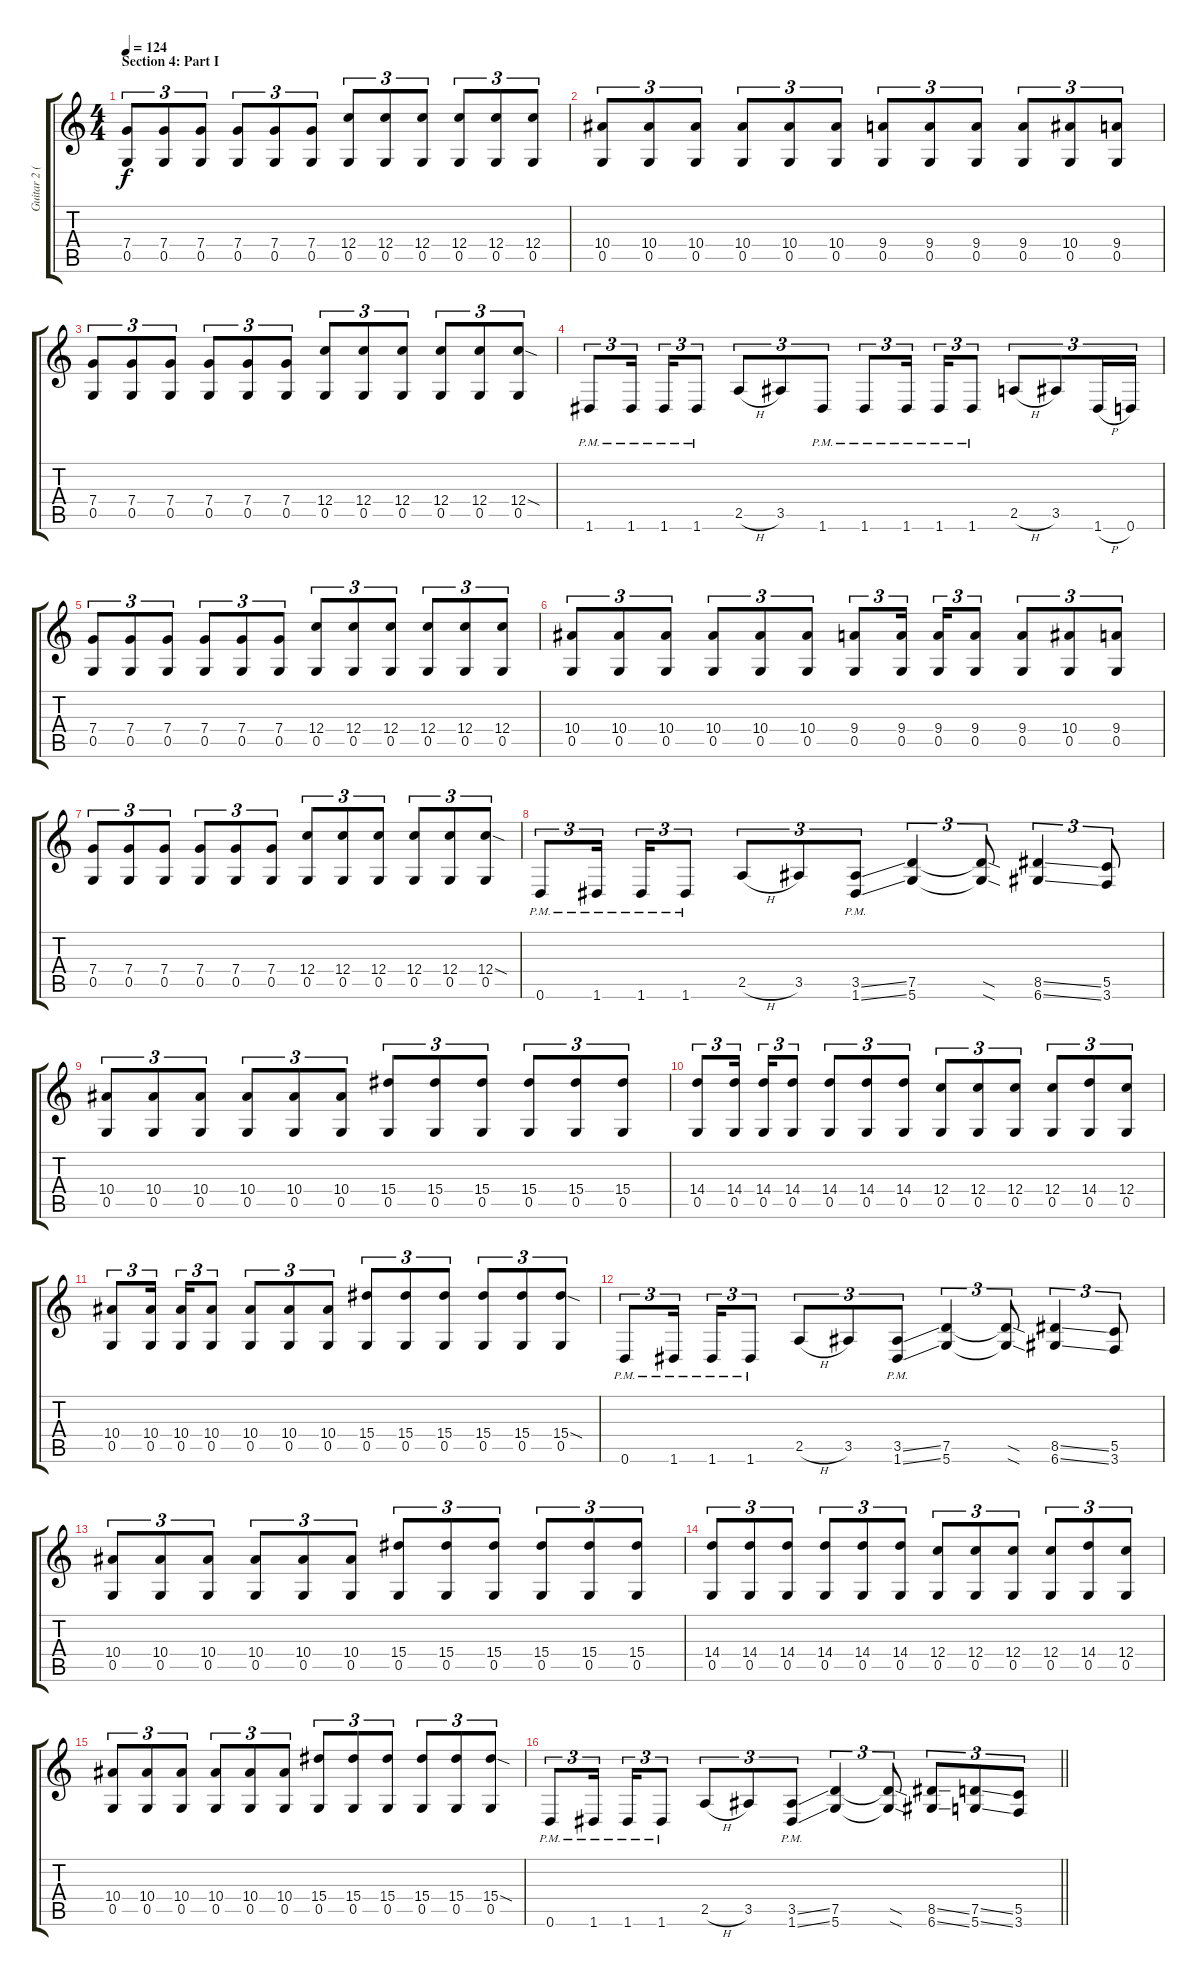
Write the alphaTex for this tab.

\track ("Guitar 2 (Distortion)" "Guitar 2 (") {instrument distortionguitar}
\staff {score tabs}
\tuning (D4 A3 F3 C3 G2 D2) {hide}
\ts (4 4)
\section ("" "Section 4: Part I")
\tempo 124
\clef g2
\ks c
(7.4 0.5).8{tu (3 2) dy f} (7.4 0.5).8{tu (3 2)} (7.4 0.5).8{tu (3 2)} (7.4 0.5).8{tu (3 2)} (7.4 0.5).8{tu (3 2)} (7.4 0.5).8{tu (3 2)} (12.4 0.5).8{tu (3 2)} (12.4 0.5).8{tu (3 2)} (12.4 0.5).8{tu (3 2)} (12.4 0.5).8{tu (3 2)} (12.4 0.5).8{tu (3 2)} (12.4 0.5).8{tu (3 2)} |
(10.4 0.5).8{tu (3 2)} (10.4 0.5).8{tu (3 2)} (10.4 0.5).8{tu (3 2)} (10.4 0.5).8{tu (3 2)} (10.4 0.5).8{tu (3 2)} (10.4 0.5).8{tu (3 2)} (9.4 0.5).8{tu (3 2)} (9.4 0.5).8{tu (3 2)} (9.4 0.5).8{tu (3 2)} (9.4 0.5).8{tu (3 2)} (10.4 0.5).8{tu (3 2)} (9.4 0.5).8{tu (3 2)} |
(7.4 0.5).8{tu (3 2)} (7.4 0.5).8{tu (3 2)} (7.4 0.5).8{tu (3 2)} (7.4 0.5).8{tu (3 2)} (7.4 0.5).8{tu (3 2)} (7.4 0.5).8{tu (3 2)} (12.4 0.5).8{tu (3 2)} (12.4 0.5).8{tu (3 2)} (12.4 0.5).8{tu (3 2)} (12.4 0.5).8{tu (3 2)} (12.4 0.5).8{tu (3 2)} (12.4{sod} 0.5).8{tu (3 2)} |
1.6{pm}.8{tu (3 2)} 1.6{pm}.16{tu (3 2) beam splitsecondary} 1.6{pm}.16{tu (3 2)} 1.6{pm}.8{tu (3 2)} 2.5{h}.8{tu (3 2)} 3.5.8{tu (3 2)} 1.6{pm}.8{tu (3 2)} 1.6{pm}.8{tu (3 2)} 1.6{pm}.16{tu (3 2) beam splitsecondary} 1.6{pm}.16{tu (3 2)} 1.6{pm}.8{tu (3 2)} 2.5{h}.8{tu (3 2)} 3.5.8{tu (3 2)} 1.6{h}.16{tu (3 2)} 0.6.16{tu (3 2)} |
(7.4 0.5).8{tu (3 2)} (7.4 0.5).8{tu (3 2)} (7.4 0.5).8{tu (3 2)} (7.4 0.5).8{tu (3 2)} (7.4 0.5).8{tu (3 2)} (7.4 0.5).8{tu (3 2)} (12.4 0.5).8{tu (3 2)} (12.4 0.5).8{tu (3 2)} (12.4 0.5).8{tu (3 2)} (12.4 0.5).8{tu (3 2)} (12.4 0.5).8{tu (3 2)} (12.4 0.5).8{tu (3 2)} |
(10.4 0.5).8{tu (3 2)} (10.4 0.5).8{tu (3 2)} (10.4 0.5).8{tu (3 2)} (10.4 0.5).8{tu (3 2)} (10.4 0.5).8{tu (3 2)} (10.4 0.5).8{tu (3 2)} (9.4 0.5).8{tu (3 2)} (9.4 0.5).16{tu (3 2) beam splitsecondary} (9.4 0.5).16{tu (3 2)} (9.4 0.5).8{tu (3 2)} (9.4 0.5).8{tu (3 2)} (10.4 0.5).8{tu (3 2)} (9.4 0.5).8{tu (3 2)} |
(7.4 0.5).8{tu (3 2)} (7.4 0.5).8{tu (3 2)} (7.4 0.5).8{tu (3 2)} (7.4 0.5).8{tu (3 2)} (7.4 0.5).8{tu (3 2)} (7.4 0.5).8{tu (3 2)} (12.4 0.5).8{tu (3 2)} (12.4 0.5).8{tu (3 2)} (12.4 0.5).8{tu (3 2)} (12.4 0.5).8{tu (3 2)} (12.4 0.5).8{tu (3 2)} (12.4{sod} 0.5).8{tu (3 2)} |
0.6{pm}.8{tu (3 2)} 1.6{pm}.16{tu (3 2) beam splitsecondary} 1.6{pm}.16{tu (3 2)} 1.6{pm}.8{tu (3 2)} 2.5{h}.8{tu (3 2)} 3.5.8{tu (3 2)} (3.5{ss pm} 1.6{ss pm}).8{tu (3 2)} (7.5 5.6).4{tu (3 2)} (7.5{sod t} 5.6{sod t}).8{tu (3 2)} (8.5{ss} 6.6{ss}).4{tu (3 2)} (5.5 3.6).8{tu (3 2)} |
(10.4 0.5).8{tu (3 2)} (10.4 0.5).8{tu (3 2)} (10.4 0.5).8{tu (3 2)} (10.4 0.5).8{tu (3 2)} (10.4 0.5).8{tu (3 2)} (10.4 0.5).8{tu (3 2)} (15.4 0.5).8{tu (3 2)} (15.4 0.5).8{tu (3 2)} (15.4 0.5).8{tu (3 2)} (15.4 0.5).8{tu (3 2)} (15.4 0.5).8{tu (3 2)} (15.4 0.5).8{tu (3 2)} |
(14.4 0.5).8{tu (3 2)} (14.4 0.5).16{tu (3 2) beam splitsecondary} (14.4 0.5).16{tu (3 2)} (14.4 0.5).8{tu (3 2)} (14.4 0.5).8{tu (3 2)} (14.4 0.5).8{tu (3 2)} (14.4 0.5).8{tu (3 2)} (12.4 0.5).8{tu (3 2)} (12.4 0.5).8{tu (3 2)} (12.4 0.5).8{tu (3 2)} (12.4 0.5).8{tu (3 2)} (14.4 0.5).8{tu (3 2)} (12.4 0.5).8{tu (3 2)} |
(10.4 0.5).8{tu (3 2)} (10.4 0.5).16{tu (3 2) beam splitsecondary} (10.4 0.5).16{tu (3 2)} (10.4 0.5).8{tu (3 2)} (10.4 0.5).8{tu (3 2)} (10.4 0.5).8{tu (3 2)} (10.4 0.5).8{tu (3 2)} (15.4 0.5).8{tu (3 2)} (15.4 0.5).8{tu (3 2)} (15.4 0.5).8{tu (3 2)} (15.4 0.5).8{tu (3 2)} (15.4 0.5).8{tu (3 2)} (15.4{sod} 0.5).8{tu (3 2)} |
0.6{pm}.8{tu (3 2)} 1.6{pm}.16{tu (3 2) beam splitsecondary} 1.6{pm}.16{tu (3 2)} 1.6{pm}.8{tu (3 2)} 2.5{h}.8{tu (3 2)} 3.5.8{tu (3 2)} (3.5{ss pm} 1.6{ss pm}).8{tu (3 2)} (7.5 5.6).4{tu (3 2)} (7.5{sod t} 5.6{sod t}).8{tu (3 2)} (8.5{ss} 6.6{ss}).4{tu (3 2)} (5.5 3.6).8{tu (3 2)} |
(10.4 0.5).8{tu (3 2)} (10.4 0.5).8{tu (3 2)} (10.4 0.5).8{tu (3 2)} (10.4 0.5).8{tu (3 2)} (10.4 0.5).8{tu (3 2)} (10.4 0.5).8{tu (3 2)} (15.4 0.5).8{tu (3 2)} (15.4 0.5).8{tu (3 2)} (15.4 0.5).8{tu (3 2)} (15.4 0.5).8{tu (3 2)} (15.4 0.5).8{tu (3 2)} (15.4 0.5).8{tu (3 2)} |
(14.4 0.5).8{tu (3 2)} (14.4 0.5).8{tu (3 2)} (14.4 0.5).8{tu (3 2)} (14.4 0.5).8{tu (3 2)} (14.4 0.5).8{tu (3 2)} (14.4 0.5).8{tu (3 2)} (12.4 0.5).8{tu (3 2)} (12.4 0.5).8{tu (3 2)} (12.4 0.5).8{tu (3 2)} (12.4 0.5).8{tu (3 2)} (14.4 0.5).8{tu (3 2)} (12.4 0.5).8{tu (3 2)} |
(10.4 0.5).8{tu (3 2)} (10.4 0.5).8{tu (3 2)} (10.4 0.5).8{tu (3 2)} (10.4 0.5).8{tu (3 2)} (10.4 0.5).8{tu (3 2)} (10.4 0.5).8{tu (3 2)} (15.4 0.5).8{tu (3 2)} (15.4 0.5).8{tu (3 2)} (15.4 0.5).8{tu (3 2)} (15.4 0.5).8{tu (3 2)} (15.4 0.5).8{tu (3 2)} (15.4{sod} 0.5).8{tu (3 2)} |
\barLineRight lightlight
0.6{pm}.8{tu (3 2)} 1.6{pm}.16{tu (3 2) beam splitsecondary} 1.6{pm}.16{tu (3 2)} 1.6{pm}.8{tu (3 2)} 2.5{h}.8{tu (3 2)} 3.5.8{tu (3 2)} (3.5{ss pm} 1.6{ss pm}).8{tu (3 2)} (7.5 5.6).4{tu (3 2)} (7.5{sod t} 5.6{sod t}).8{tu (3 2)} (8.5{ss} 6.6{ss}).8{tu (3 2)} (7.5{ss} 5.6{ss}).8{tu (3 2)} (5.5 3.6).8{tu (3 2)}
